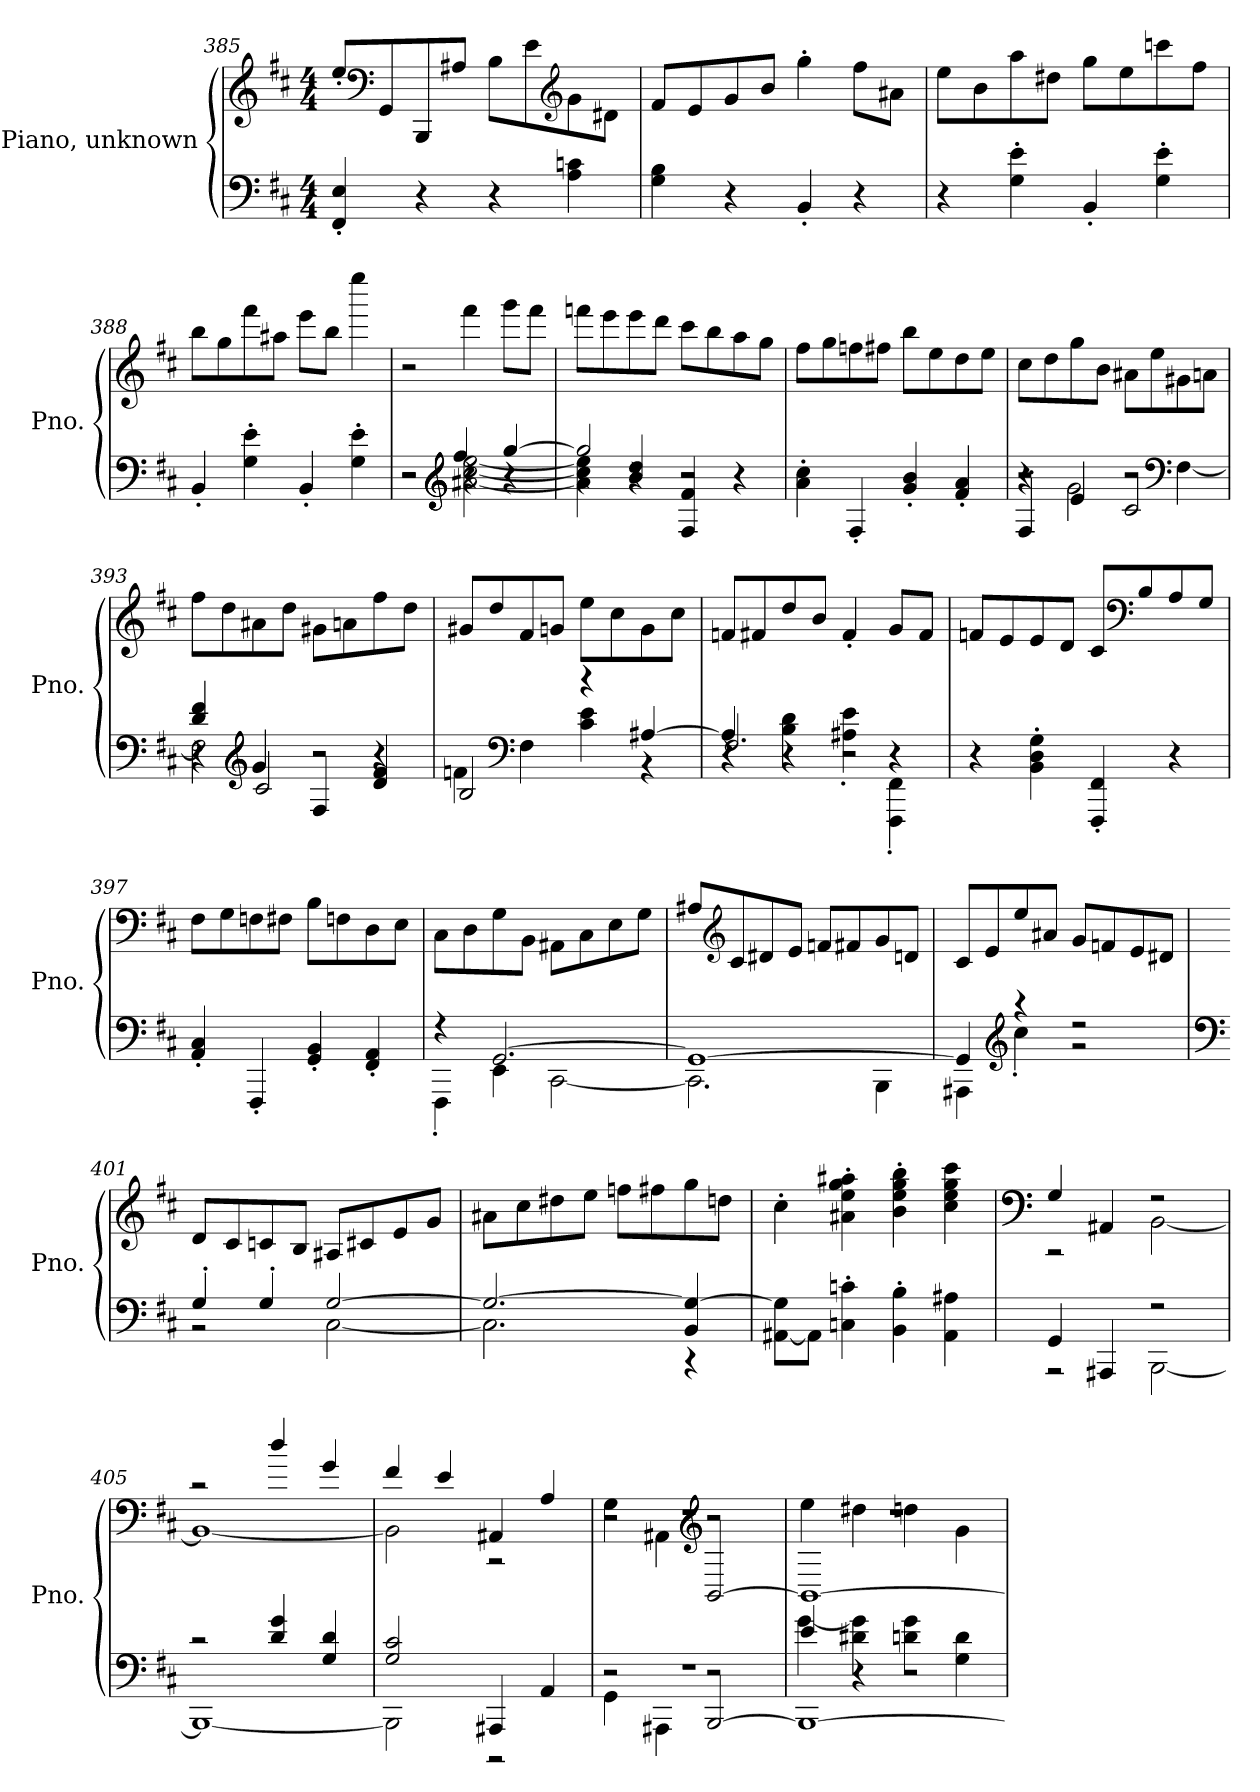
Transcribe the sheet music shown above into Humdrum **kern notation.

**kern	**kern
*part1	*part1
*staff2	*staff1
*I"Piano, unknown	*
*I'Pno.	*
*clefF4	*clefG2
*k[f#c#]	*k[f#c#]
*M4/4	*M4/4
=385	=385
4FF#/' 4E/'	8ee'/L
*	*clefF4
.	8GG/
4r	8BBB/
.	8A#X/J
4r	8B\L
.	8e\
*	*clefG2
4A\ 4cn\	8g\
.	8d#X\J
=386	=386
4G\ 4B\	8f#/L
.	8e/
4r	8g/
.	8b/J
4BB'/	4gg'\
4r	8ff#\L
.	8a#X\J
=387	=387
4r	8ee\L
.	8b\
4G\' 4e\'	8aa\
.	8dd#X\J
4BB'/	8gg\L
.	8ee\
4G\' 4e\'	8cccn\
.	8ff#\J
!!LO:LB:g=z
=388	=388
4BB'/	8bb\L
.	8gg\
4G\' 4e\'	8fff#\
.	8aa#X\J
4BB'/	8eee\L
.	8bb\J
4G\' 4e\'	4eeee\
=389	=389
*^	*
*	*^	*
2r	2r	2r	2r
*clefG2	*	*	*
4r	[2a#X\ [2cc#\ [2ee\	4ff#/	4fff#\
[4gg/	.	4r	8ggg\L
.	.	.	8fff#\J
=390	=390	=390	=390
2gg/]	4a#\] 4cc#\] 4ee\]	4r	8fffn\L
.	.	.	8eee\
.	4r	4b/ 4dd/	8eee\
.	.	.	8ddd\J
2r	2r	4F#/ 4f#/	8ccc#\L
.	.	.	8bb\
.	.	4r	8aa\
.	.	.	8gg\J
*v	*v	*v	*
=391	=391
4a\' 4cc#\'	8ff#\L
.	8gg\
4F#'/	8ffn\
.	8ff#X\J
4g/' 4b/'	8bb\L
.	8ee\
4f#/' 4a/'	8dd\
.	8ee\J
!!LO:LB:g=z
=392	=392
*^	*
*	*^	*
4F#'/	4r	2r	8cc#\L
.	.	.	8dd\
4e/	2g\	.	8gg\
.	.	.	8b\J
2r	.	2c#/	8a#X\L
.	.	.	8ee\
*clefF4	*	*	*
.	[4F#\	.	8g#X\
.	.	.	8an\J
=393	=393	=393	=393
4d/ 4f#/	2F#\]	4r	8ff#\L
.	.	.	8dd\
*clefG2	*	*	*
4g/	.	2c#/	8a#X\
.	.	.	8dd\J
4F#/	2r	.	8g#X\L
.	.	.	8an\
4d/ 4f#/	.	4r	8ff#\
.	.	.	8dd\J
*	*v	*v	*
=394	=394	=394
2B/	4fn\	8g#X/L
.	.	8dd/
*clefF4	*	*
.	4F#\	8f#/
.	.	8gn/J
4r	4c#\ 4e\	8ee\L
.	.	8cc#\
[4A#X/	4r	8g\
.	.	8cc#\J
=395	=395	=395
*	*^	*
4A#/]	4r	2.F#/	8fn/L
.	.	.	8f#X/
4r	4B\ 4d\	.	8dd/
.	.	.	8b/J
2r	4A#X\' 4e\'	.	4f#'/
.	4FFF#\' 4FF#\'	4r	8g/L
.	.	.	8f#/J
*v	*v	*v	*
!!LO:LB:g=z
=396	=396
4r	8fn/L
.	8e/
4BB\' 4D\' 4G\'	8e/
.	8d/J
4FFF#/' 4FF#/'	8c#/L
*	*clefF4
.	8B/
4r	8A/
.	8G/J
=397	=397
4AA/' 4C#/'	8F#\L
.	8G\
4FFF#'/	8Fn\
.	8F#X\J
4GG/' 4BB/'	8B\L
.	8Fn\
4FF#/' 4AA/'	8D\
.	8E\J
=398	=398
*^	*
4r	4FFF#'\	8C#\L
.	.	8D\
[2.GG/	4EE\	8G\
.	.	8BB\J
.	[2CC#\	8AA#X\L
.	.	8C#\
.	.	8E\
.	.	8G\J
=399	=399	=399
1GG_	2.CC#\]	8A#X/L
*	*	*clefG2
.	.	8c#/
.	.	8d#X/
.	.	8e/J
.	.	8fn/L
.	.	8f#X/
.	4BBB\	8g/
.	.	8dn/J
!!LO:LB:g=z
=400	=400	=400
4GG/]	4AAA#X\	8c#/L
.	.	8e/
*clefG2	*	*
4r	4cc#'\	8ee/
.	.	8a#X/J
2r	2r	8g/L
.	.	8fn/
.	.	8e/
.	.	8d#X/J
=401	=401	=401
*clefF4	*	*
4G'/	2r	8d/L
.	.	8c#/
4G'/	.	8cn/
.	.	8B/J
[2G/	[2C#\	8A#X/L
.	.	8c#X/
.	.	8e/
.	.	8g/J
=402	=402	=402
2.G/_	2.C#\]	8a#X\L
.	.	8cc#\
.	.	8dd#X\
.	.	8ee\J
.	.	8ffn\L
.	.	8ff#X\
4BB/ 4G/_	4r	8gg\
.	.	8ddn\J
*v	*v	*
!!LO:PB:g=z
=403	=403
[8AA#X\ 8G\]L	4cc#'\
8AA#\J]	.
4Cn\' 4cn\'	4a#X\' 4ee\' 4gg\' 4aa#X\'
4BB\' 4B\'	4b\' 4ee\' 4gg\' 4bb\'
4AA#\ 4A#X\	4cc#\ 4ee\ 4gg\ 4ccc#\
=404	=404
*	*clefF4
*^	*^
4GG/	2r	4G/	2r
4AAA#X/	.	4AA#X/	.
2r	[2BBB\	2r	[2BB\
=405	=405	=405	=405
2r	1BBB_	2r	1BB_
4d/ 4g/	.	4dd/	.
4G/ 4d/	.	4g/	.
=406	=406	=406	=406
2G/ 2c#/	2BBB\]	4f#/	2BB\]
.	.	4e/	.
4AAA#X/	2r	4AA#X/	2r
4AA/	.	4A/	.
=407	=407	=407	=407
*	*^	*	*^
1r	4GG\	2r	1r	4G\	2r
.	4AAA#X\	.	.	4AA#X\	.
*	*	*	*clefG2	*	*
.	2r	[2BBB/	.	2r	[2BB/
=408	=408	=408	=408	=408	=408
4e/	[4g\	1BBB_	1r	4ee\	1BB_
4r	4d#X\ 4g\]	.	.	4dd#X\	.
2r	4dn\ 4g\	.	.	4ddn\	.
.	4G\ 4d\	.	.	4g\	.
*v	*v	*v	*	*	*
*	*v	*v	*v
=	=
*-	*-
